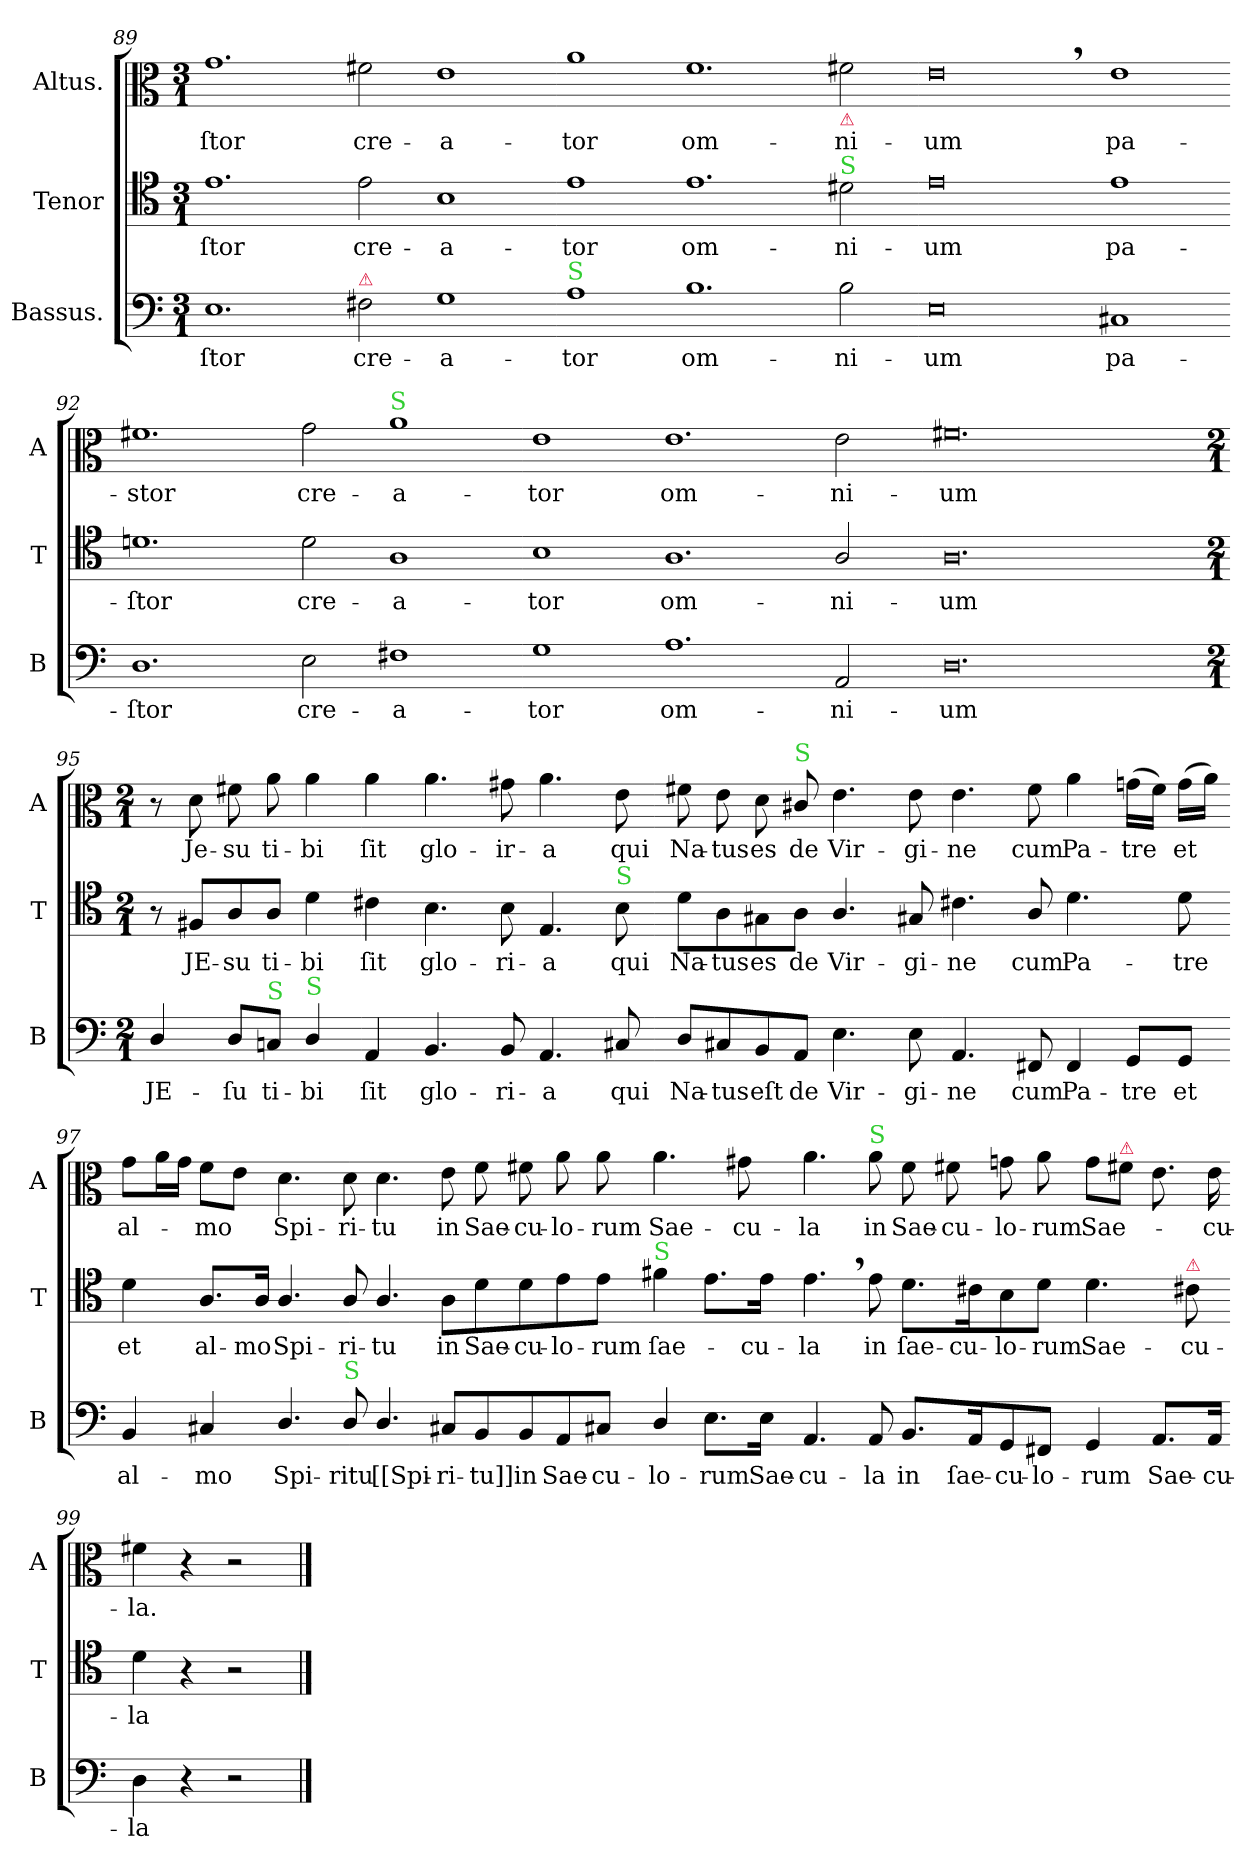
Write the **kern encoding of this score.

**kern	**text	**kern	**text	**kern	**text
*part3	*part3	*part2	*part2	*part1	*part1
*staff3	*staff3	*staff2	*staff2	*staff1	*staff1
*I"Bassus.	*	*I"Tenor	*	*I"Altus.	*
*I'B	*	*I'T	*	*I'A	*
*clefF4	*	*clefC4	*	*clefC3	*
*k[]	*	*k[]	*	*k[]	*
*M3/1	*	*M3/1	*	*M3/1	*
=89	=89	=89	=89	=89	=89
1.E	-ſtor	1.e	-ſtor	1.g	-ſtor
!LO:TX:a:color=crimson:t=⚠	!	!	!	!	!
2F#X\	cre-	2e\	cre-	2f#\	cre-
1G	-a-	1B	-a-	1e	-a-
=90-	=90-	=90-	=90-	=90-	=90-
!LO:TX:a:color=limegreen:t=S	!	!	!	!	!
1A	-tor	1e	-tor	1a	-tor
1.B	om-	1.e	om-	1.f#	om-
!	!	!	!	!LO:TX:b:color=crimson:t=⚠	!
!	!	!LO:TX:a:color=limegreen:t=S	!	!	!
2B\	-ni-	2d#X\	-ni-	2f#X\	-ni-
=91-	=91-	=91-	=91-	=91-	=91-
0E	-um	0e	-um	0e,<	-um
1C#X	pa-	1e	pa-	1e	pa-
=92-	=92-	=92-	=92-	=92-	=92-
1.D	-ſtor	1.dn	-ſtor	1.f#X	-stor
2E\	cre-	2d\	cre-	2g\	cre-
!	!	!	!	!LO:TX:a:color=limegreen:t=S	!
1F#X	-a-	1A	-a-	1a	-a-
=93-	=93-	=93-	=93-	=93-	=93-
1G	-tor	1B	-tor	1e	-tor
1.A	om-	1.A	om-	1.e	om-
2AA/	-ni-	2A/	-ni-	2e\	-ni-
=94-	=94-	=94-	=94-	=94-	=94-
0.D	-um	0.A	-um	0.f#X	-um
=95-	=95-	=95-	=95-	=95-	=95-
*M2/1	*	*M2/1	*	*M2/1	*
4D/	JE-	8r	.	8r	.
.	.	8F#X/L	JE-	8d\	Je-
8D/L	-ſu	8A/	-su	8f#X\	-su
!LO:TX:a:color=limegreen:t=S	!	!	!	!	!
8Cn/J	ti-	8A/J	ti-	8a\	ti-
!LO:TX:a:color=limegreen:t=S	!	!	!	!	!
4D/	-bi	4d\	-bi	4a\	-bi
4AA/	ſit	4c#X\	ſit	4a\	ſit
4.BB/	glo-	4.B\	glo-	4.a\	glo-
8BB/	-ri-	8B\	-ri-	8g#X\	-ir-
4.AA/	-a	4.E/	-a	4.a\	-a
!	!	!LO:TX:a:color=limegreen:t=S	!	!	!
8C#X/	qui	8B\	qui	8e\	qui
=96-	=96-	=96-	=96-	=96-	=96-
8D/L	Na-	8d\L	Na-	8f#X\	Na-
8C#X/	-tus	8A\	-tus	8e\	-tus
8BB/	eſt	8G#X\	es	8d\	es
!	!	!	!	!LO:TX:a:color=limegreen:t=S	!
8AA/J	de	8A\J	de	8c#X/	de
4.E\	Vir-	4.A/	Vir-	4.e\	Vir-
8E\	-gi-	8G#X/	-gi-	8e\	-gi-
4.AA/	-ne	4.c#X\	-ne	4.e\	-ne
8FF#X/	cum	8A/	cum	8f#\	cum
4FF#/	Pa-	4.d\	Pa-	4a\	Pa-
8GG/L	-tre	.	.	(16gn\LL	tre
.	.	.	.	16f#\JJ)	.
8GG/J	et	8d\	-tre	(16g\LL	et
.	.	.	.	16a\JJ)	.
=97-	=97-	=97-	=97-	=97-	=97-
4BB/	al-	4d\	et	8g\L	al-
.	.	.	.	16a\L	.
.	.	.	.	16g\JJ	.
4C#X/	-mo	8.A/L	al-	8f#\L	-mo
.	.	.	.	8e\J	.
.	.	16A/Jk	-mo	.	.
4.D/	Spi-	4.A/	Spi-	4.d\	Spi-
!LO:TX:a:color=limegreen:t=S	!	!	!	!	!
8D/	-ritu	8A/	-ri-	8d\	-ri-
4.D/	[[Spi-	4.A/	-tu	4.d\	-tu
8C#X/L	-ri-	8A\L	in	8e\	in
8BB/	-tu]]	8d\	Sae-	8f#\	Sae-
8BB/	in	8d\	-cu-	8f#X\	-cu-
8AA/	Sae-	8e\	-lo-	8a\	-lo-
8C#X/J	-cu-	8e\J	-rum	8a\	-rum
=98-	=98-	=98-	=98-	=98-	=98-
!	!	!LO:TX:a:color=limegreen:t=S	!	!	!
4D/	-lo-	4f#X\	ſae-	4.a\	Sae-
8.E\L	-rum	8.e\L	.	.	.
.	.	.	.	8g#X\	-cu-
16E\Jk	Sae-	16e\Jk	-cu-	.	.
4.AA/	-cu-	4.e,<\	-la	4.a\	-la
!	!	!	!	!LO:TX:a:color=limegreen:t=S	!
8AA/	-la	8e\	in	8a\	in
8.BB/L	in	8.d\L	ſae-	8f#\	Sae-
.	.	.	.	8f#X\	-cu-
16AA/K	ſae-	16c#X\K	-cu-	.	.
8GG/	-cu-	8B\	-lo-	8gn\	-lo-
8FF#X/J	-lo-	8d\J	-rum	8a\	-rum
4GG/	-rum	4.d\	Sae-	8g\L	Sae-
!	!	!	!	!LO:TX:a:color=crimson:t=⚠	!
.	.	.	.	8f#X\J	.
8.AA/L	Sae-	.	.	8.e\	.
!	!	!LO:TX:a:color=crimson:t=⚠	!	!	!
.	.	8c#X\	-cu-	.	.
16AA/Jk	-cu-	.	.	16e\	-cu-
=99-	=99-	=99-	=99-	=99-	=99-
4D\	-la	4d\	-la	4f#X\	-la.
4r	.	4r	.	4r	.
2r	.	2r	.	2r	.
==	==	==	==	==	==
*-	*-	*-	*-	*-	*-
